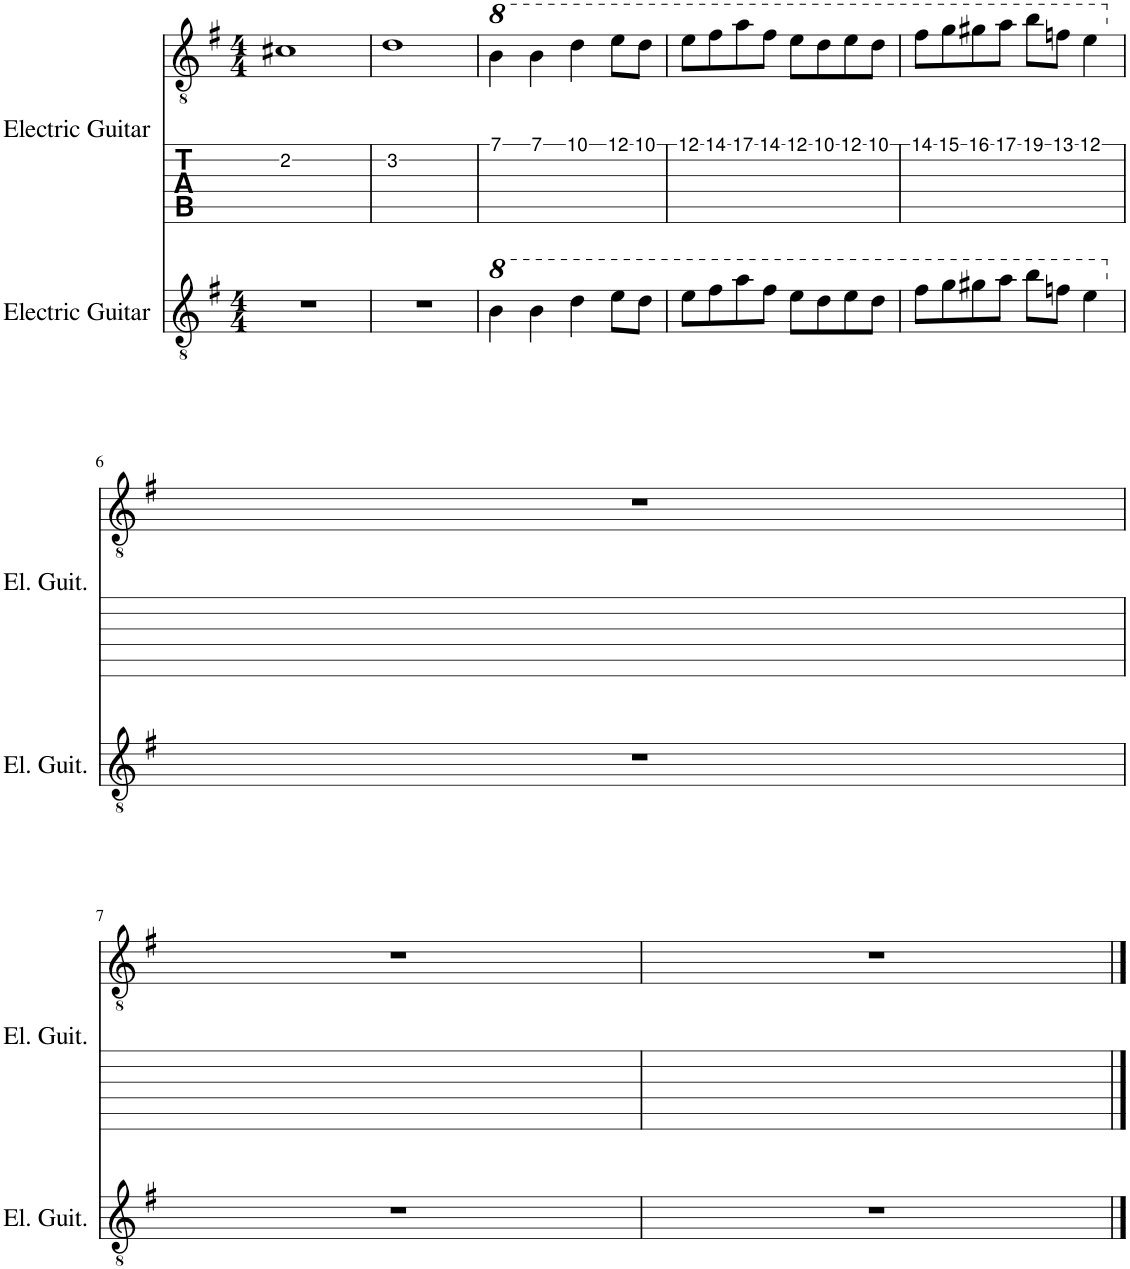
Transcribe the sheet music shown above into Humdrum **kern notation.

**kern	**kern	**kern
*part2	*part1	*part1
*staff3	*staff2	*staff1
*I"Electric Guitar	*I"Electric Guitar	*
*I'El. Guit.	*I'El. Guit.	*
*	*stria6	*
*clefGv2	*	*clefGv2
*k[f#]	*k[f#]	*k[f#]
*M4/4	*M4/4	*M4/4
=1	=1	=1
1r	1c#	1c#X
=2	=2	=2
1r	1d	1d
=3	=3	=3
*8va	*	*
*	*8va	*
*	*	*8va
4b\	4b	4b\
4b\	4b	4b\
4dd\	4dd	4dd\
8ee\L	8eeL	8ee\L
8dd\J	8ddJ	8dd\J
=4	=4	=4
8ee\L	8eeL	8ee\L
8ff#\	8ff#J	8ff#\
8aa\	8aaL	8aa\
8ff#\J	8ff#J	8ff#\J
8ee\L	8eeL	8ee\L
8dd\	8ddJ	8dd\
8ee\	8eeL	8ee\
8dd\J	8ddJ	8dd\J
=5	=5	=5
8ff#\L	8ff#L	8ff#\L
8gg\	8ggJ	8gg\
8gg#X\	8gg#L	8gg#X\
8aa\J	8aaJ	8aa\J
8bb\L	8bbL	8bb\L
8ffn\J	8ffJ	8ffn\J
4ee\	4ee	4ee\
!!LO:LB:g=z
=6	=6	=6
*X8va	*	*
*	*X8va	*
*	*	*X8va
1r	1r	1r
!!LO:LB:g=z
=7	=7	=7
1r	1r	1r
=8	=8	=8
1r	1r	1r
==	==	==
*-	*-	*-
